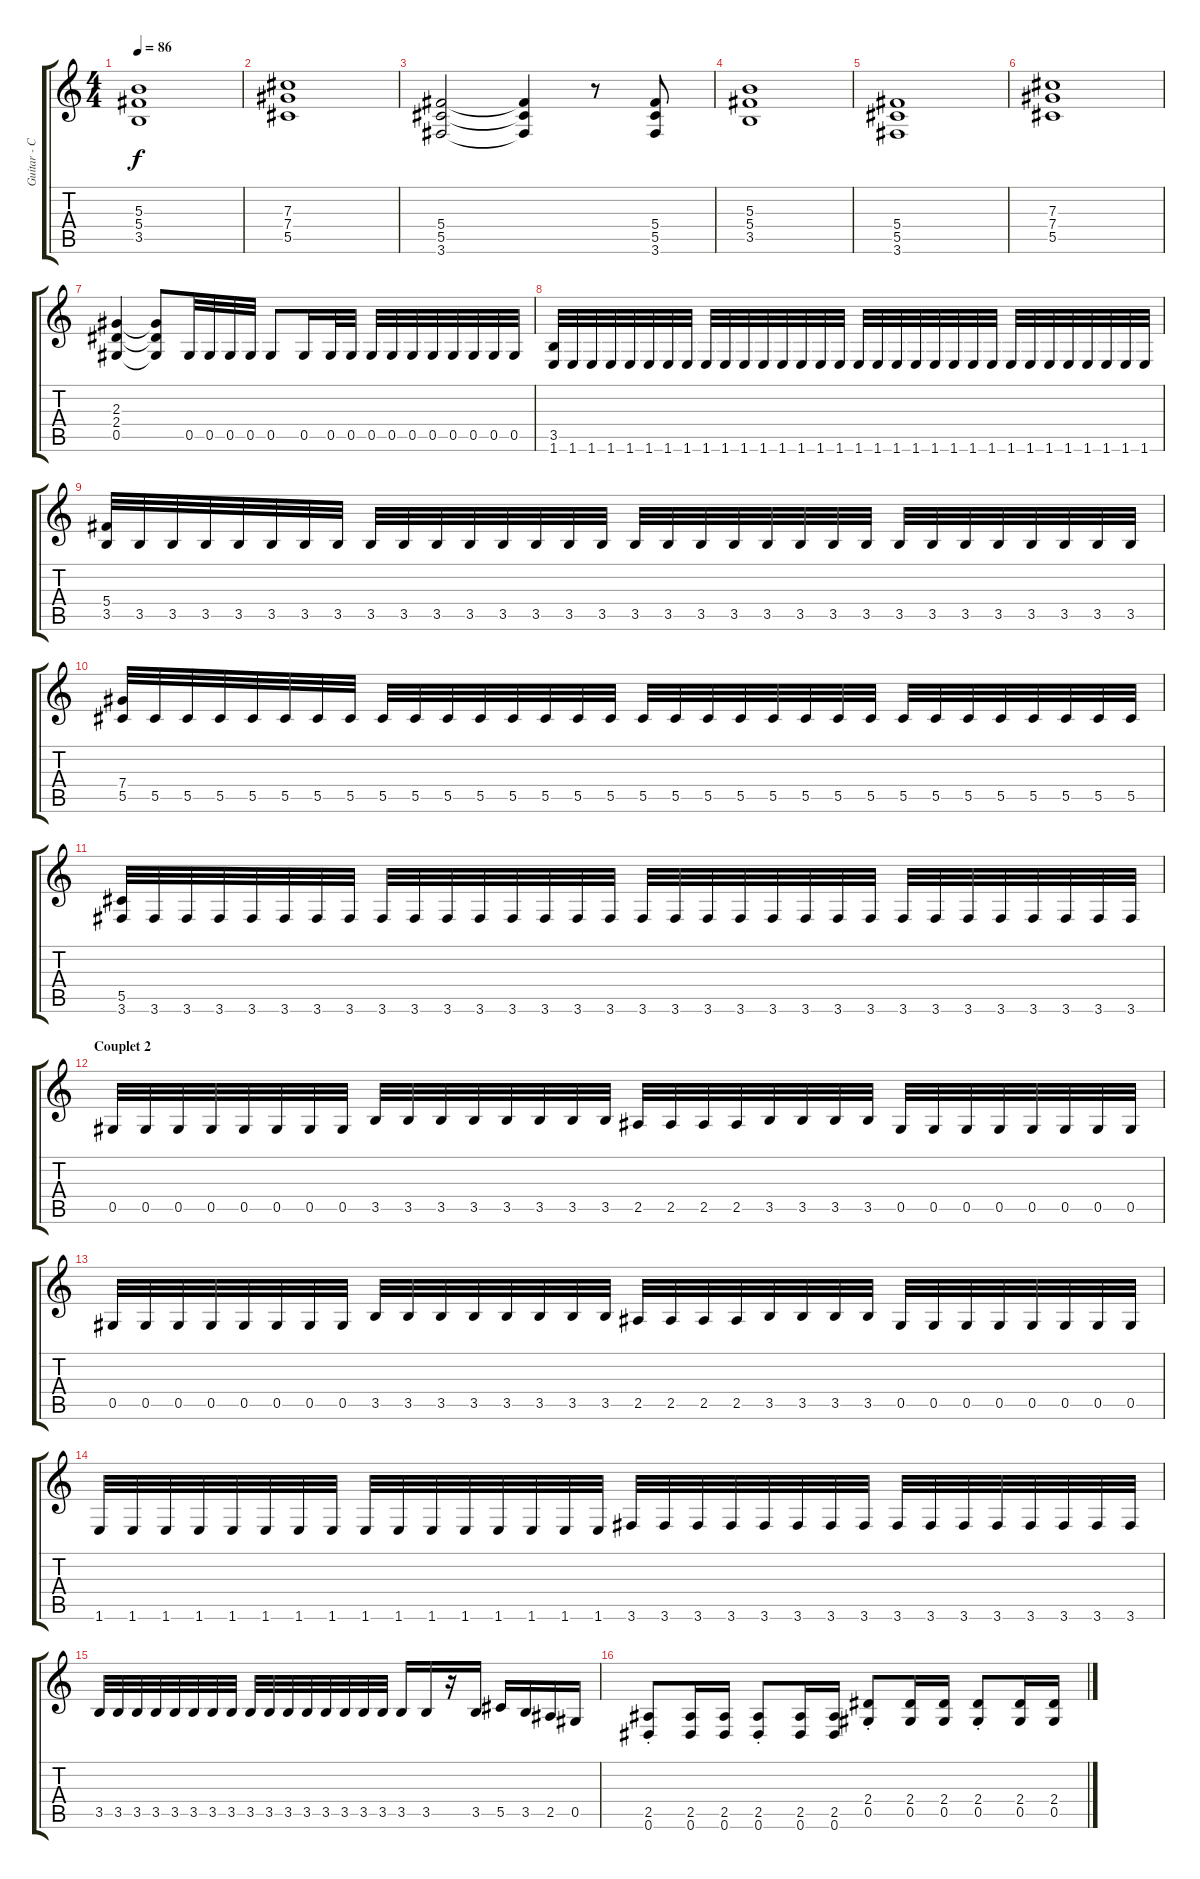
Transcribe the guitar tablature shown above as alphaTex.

\track ("Guitar - Cederic Dupont" "Guitar - C") {instrument overdrivenguitar}
\staff {score tabs}
\tuning (Eb4 Bb3 Gb3 Db3 Ab2 Eb2) {hide}
\ts (4 4)
\tempo 86
\clef g2
\ks c
(5.3 5.4 3.5).1{dy f} |
(7.3 7.4 5.5).1 |
(5.4 5.5 3.6).2 (5.4{t} 5.5{t} 3.6{t}).4 r.8 (5.4 5.5 3.6).8 |
(5.3 5.4 3.5).1 |
(5.4 5.5 3.6).1 |
(7.3 7.4 5.5).1 |
(2.3 2.4 0.5).4 (2.3{t} 2.4{t} 0.5{t}).8 0.5.32 0.5.32 0.5.32 0.5.32 0.5.8 0.5.16 0.5.32 0.5.32 0.5.32 0.5.32 0.5.32 0.5.32 0.5.32 0.5.32 0.5.32 0.5.32 |
(3.5 1.6).32 1.6.32 1.6.32 1.6.32 1.6.32 1.6.32 1.6.32 1.6.32 1.6.32 1.6.32 1.6.32 1.6.32 1.6.32 1.6.32 1.6.32 1.6.32 1.6.32 1.6.32 1.6.32 1.6.32 1.6.32 1.6.32 1.6.32 1.6.32 1.6.32 1.6.32 1.6.32 1.6.32 1.6.32 1.6.32 1.6.32 1.6.32 |
(5.4 3.5).32 3.5.32 3.5.32 3.5.32 3.5.32 3.5.32 3.5.32 3.5.32 3.5.32 3.5.32 3.5.32 3.5.32 3.5.32 3.5.32 3.5.32 3.5.32 3.5.32 3.5.32 3.5.32 3.5.32 3.5.32 3.5.32 3.5.32 3.5.32 3.5.32 3.5.32 3.5.32 3.5.32 3.5.32 3.5.32 3.5.32 3.5.32 |
(7.4 5.5).32 5.5.32 5.5.32 5.5.32 5.5.32 5.5.32 5.5.32 5.5.32 5.5.32 5.5.32 5.5.32 5.5.32 5.5.32 5.5.32 5.5.32 5.5.32 5.5.32 5.5.32 5.5.32 5.5.32 5.5.32 5.5.32 5.5.32 5.5.32 5.5.32 5.5.32 5.5.32 5.5.32 5.5.32 5.5.32 5.5.32 5.5.32 |
(5.5 3.6).32 3.6.32 3.6.32 3.6.32 3.6.32 3.6.32 3.6.32 3.6.32 3.6.32 3.6.32 3.6.32 3.6.32 3.6.32 3.6.32 3.6.32 3.6.32 3.6.32 3.6.32 3.6.32 3.6.32 3.6.32 3.6.32 3.6.32 3.6.32 3.6.32 3.6.32 3.6.32 3.6.32 3.6.32 3.6.32 3.6.32 3.6.32 |
\section ("" "Couplet 2")
0.5.32 0.5.32 0.5.32 0.5.32 0.5.32 0.5.32 0.5.32 0.5.32 3.5.32 3.5.32 3.5.32 3.5.32 3.5.32 3.5.32 3.5.32 3.5.32 2.5.32 2.5.32 2.5.32 2.5.32 3.5.32 3.5.32 3.5.32 3.5.32 0.5.32 0.5.32 0.5.32 0.5.32 0.5.32 0.5.32 0.5.32 0.5.32 |
0.5.32 0.5.32 0.5.32 0.5.32 0.5.32 0.5.32 0.5.32 0.5.32 3.5.32 3.5.32 3.5.32 3.5.32 3.5.32 3.5.32 3.5.32 3.5.32 2.5.32 2.5.32 2.5.32 2.5.32 3.5.32 3.5.32 3.5.32 3.5.32 0.5.32 0.5.32 0.5.32 0.5.32 0.5.32 0.5.32 0.5.32 0.5.32 |
1.6.32 1.6.32 1.6.32 1.6.32 1.6.32 1.6.32 1.6.32 1.6.32 1.6.32 1.6.32 1.6.32 1.6.32 1.6.32 1.6.32 1.6.32 1.6.32 3.6.32 3.6.32 3.6.32 3.6.32 3.6.32 3.6.32 3.6.32 3.6.32 3.6.32 3.6.32 3.6.32 3.6.32 3.6.32 3.6.32 3.6.32 3.6.32 |
3.5.32 3.5.32 3.5.32 3.5.32 3.5.32 3.5.32 3.5.32 3.5.32 3.5.32 3.5.32 3.5.32 3.5.32 3.5.32 3.5.32 3.5.32 3.5.32 3.5.16 3.5.16 r.16 3.5.16 5.5.16 3.5.16 2.5.16 0.5.16 |
(2.5{st} 0.6{st}).8 (2.5 0.6).16 (2.5 0.6).16 (2.5{st} 0.6{st}).8 (2.5 0.6).16 (2.5 0.6).16 (2.4{st} 0.5{st}).8 (2.4 0.5).16 (2.4 0.5).16 (2.4{st} 0.5{st}).8 (2.4 0.5).16 (2.4 0.5).16
